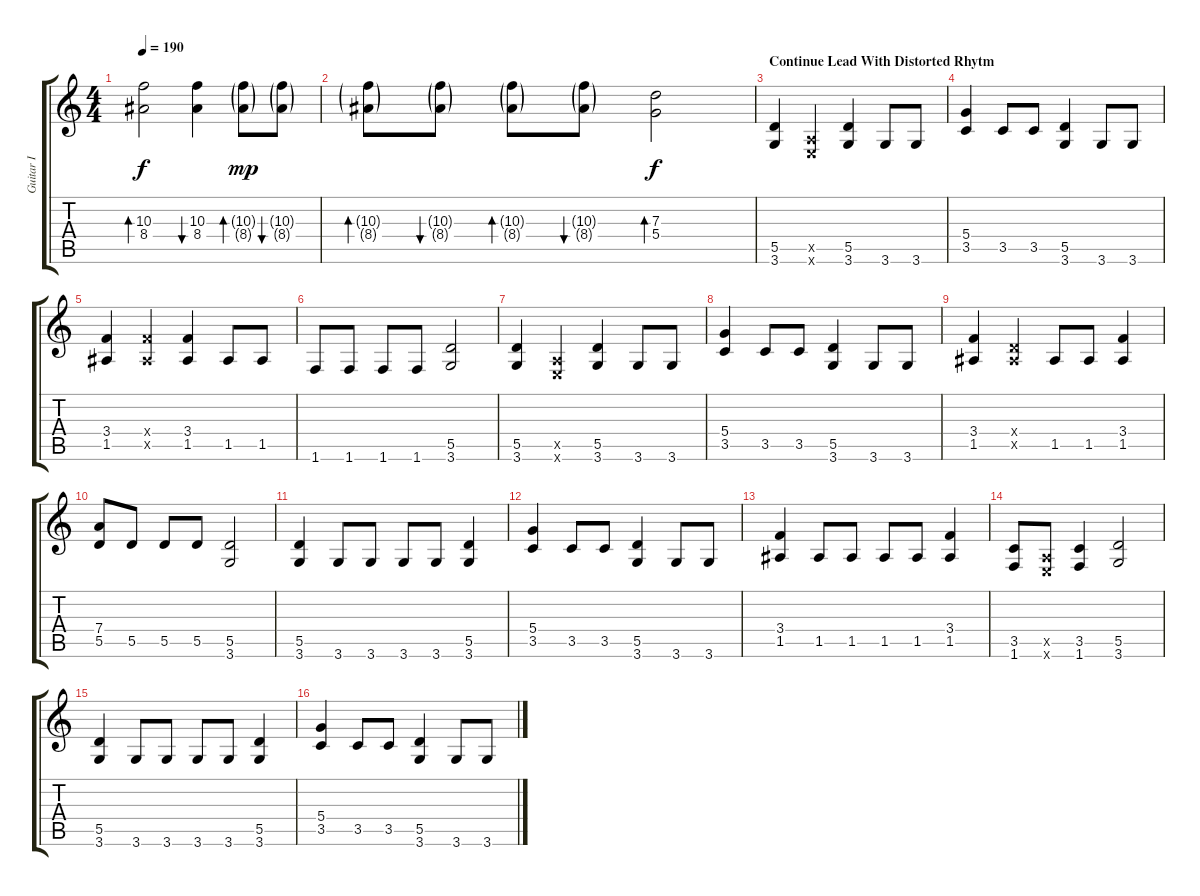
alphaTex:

\track ("Guitar I" "Guitar I") {instrument overdrivenguitar}
\staff {score tabs}
\tuning (E4 B3 G3 D3 A2 E2) {hide}
\ts (4 4)
\tempo 190
\clef g2
\ks c
(10.3 8.4).2{bd 240 dy f} (10.3 8.4).4{bu 240} (10.3{g} 8.4{g}).8{bd 240 dy mp} (10.3{g} 8.4{g}).8{bu 240} |
(10.3{g} 8.4{g}).8{bd 240} (10.3{g} 8.4{g}).8{bu 240} (10.3{g} 8.4{g}).8{bd 240} (10.3{g} 8.4{g}).8{bu 240} (7.3 5.4).2{bd 240 dy f} |
\section ("" "Continue Lead With Distorted Rhytm")
(5.5 3.6).4{volume 16 instrument overdrivenguitar} (0.5{x} 0.6{x}).4 (5.5 3.6).4 3.6.8 3.6.8 |
(5.4 3.5).4 3.5.8 3.5.8 (5.5 3.6).4 3.6.8 3.6.8 |
(3.4 1.5).4 (3.4{x} 1.5{x}).4 (3.4 1.5).4 1.5.8 1.5.8 |
1.6.8 1.6.8 1.6.8 1.6.8 (5.5 3.6).2 |
(5.5 3.6).4 (0.5{x} 0.6{x}).4 (5.5 3.6).4 3.6.8 3.6.8 |
(5.4 3.5).4 3.5.8 3.5.8 (5.5 3.6).4 3.6.8 3.6.8 |
(3.4 1.5).4 (0.4{x} 1.5{x}).4 1.5.8 1.5.8 (3.4 1.5).4 |
(7.4 5.5).8 5.5.8 5.5.8 5.5.8 (5.5 3.6).2 |
(5.5 3.6).4 3.6.8 3.6.8 3.6.8 3.6.8 (5.5 3.6).4 |
(5.4 3.5).4 3.5.8 3.5.8 (5.5 3.6).4 3.6.8 3.6.8 |
(3.4 1.5).4 1.5.8 1.5.8 1.5.8 1.5.8 (3.4 1.5).4 |
(3.5 1.6).8 (0.5{x} 0.6{x}).8 (3.5 1.6).4 (5.5 3.6).2 |
(5.5 3.6).4 3.6.8 3.6.8 3.6.8 3.6.8 (5.5 3.6).4 |
(5.4 3.5).4 3.5.8 3.5.8 (5.5 3.6).4 3.6.8 3.6.8
